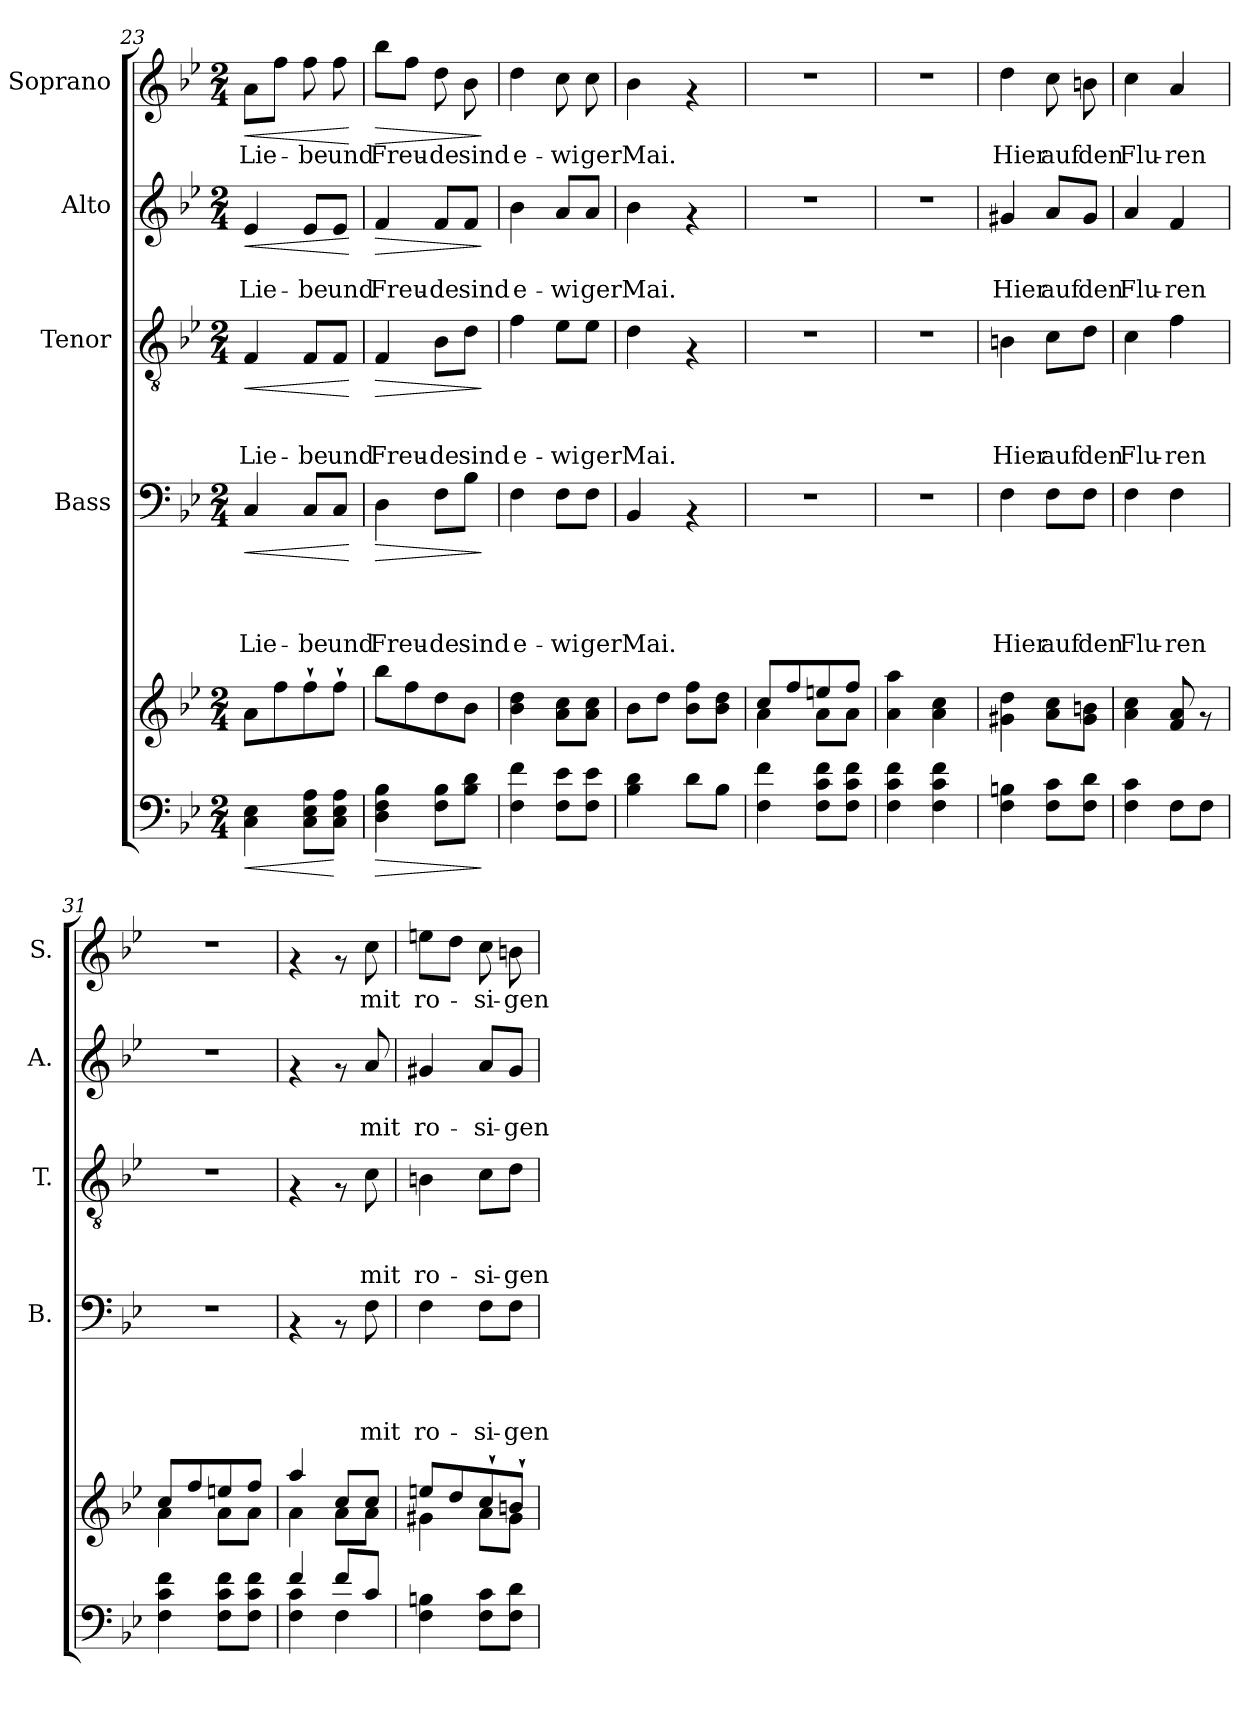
**kern	**dynam	**kern	**kern	**text	**text	**text	**text	**dynam	**kern	**text	**text	**text	**dynam	**kern	**text	**text	**dynam	**kern	**text	**dynam
*part6	*part6	*part5	*part4	*part4	*part4	*part4	*part4	*part4	*part3	*part3	*part3	*part3	*part3	*part2	*part2	*part2	*part2	*part1	*part1	*part1
*staff6	*staff6	*staff5	*staff4	*staff4	*staff4	*staff4	*staff4	*staff4	*staff3	*staff3	*staff3	*staff3	*staff3	*staff2	*staff2	*staff2	*staff2	*staff1	*staff1	*staff1
*	*	*	*I"Bass	*	*	*	*	*	*I"Tenor	*	*	*	*	*I"Alto	*	*	*	*I"Soprano	*	*
*	*	*	*I'B.	*	*	*	*	*	*I'T.	*	*	*	*	*I'A.	*	*	*	*I'S.	*	*
*clefF4	*	*clefG2	*clefF4	*	*	*	*	*	*clefGv2	*	*	*	*	*clefG2	*	*	*	*clefG2	*	*
*k[b-e-]	*	*k[b-e-]	*k[b-e-]	*	*	*	*	*	*k[b-e-]	*	*	*	*	*k[b-e-]	*	*	*	*k[b-e-]	*	*
*B-:	*	*B-:	*B-:	*	*	*	*	*	*B-:	*	*	*	*	*B-:	*	*	*	*B-:	*	*
*M2/4	*	*M2/4	*M2/4	*	*	*	*	*	*M2/4	*	*	*	*	*M2/4	*	*	*	*M2/4	*	*
=23	=23	=23	=23	=23	=23	=23	=23	=23	=23	=23	=23	=23	=23	=23	=23	=23	=23	=23	=23	=23
!	!LO:HP:b	!	!	!	!	!	!LO:LY:b	!LO:HP:b	!	!	!	!LO:LY:b	!LO:HP:b	!	!	!LO:LY:b	!LO:HP:b	!	!LO:LY:b	!LO:HP:b
4C\ 4E-\	<	8a\L	4C/	.	.	.	Lie-	<	4F/	.	.	Lie-	<	4e-/	.	Lie-	<	8a\L	Lie-	<
.	.	8ff\	.	.	.	.	.	.	.	.	.	.	.	.	.	.	.	8ff\J	.	.
!	!	!	!	!	!	!	!LO:LY:b	!	!	!	!	!LO:LY:b	!	!	!	!LO:LY:b	!	!	!LO:LY:b	!
8C\ 8E-\ 8A\L	.	8ff`>\	8C/L	.	.	.	-be	.	8F/L	.	.	-be	.	8e-/L	.	-be	.	8ff\	-be	.
!	!	!	!	!	!	!	!LO:LY:b	!	!	!	!	!LO:LY:b	!	!	!	!LO:LY:b	!	!	!LO:LY:b	!
8C\ 8E-\ 8A\J	[	8ff`>\J	8C/J	.	.	.	und	.	8F/J	.	.	und	.	8e-/J	.	und	.	8ff\	und	.
.	.	.	.	.	.	.	.	[	.	.	.	.	[	.	.	.	[	.	.	[
=24	=24	=24	=24	=24	=24	=24	=24	=24	=24	=24	=24	=24	=24	=24	=24	=24	=24	=24	=24	=24
!	!LO:HP:b	!	!	!	!	!	!LO:LY:b	!LO:HP:b	!	!	!	!LO:LY:b	!LO:HP:b	!	!	!LO:LY:b	!LO:HP:b	!	!LO:LY:b	!LO:HP:b
4D\ 4F\ 4B-\	>	8bb-\L	4D\	.	.	.	Freu-	>	4F/	.	.	Freu-	>	4f/	.	Freu-	>	8bb-\L	Freu-	>
.	.	8ff\	.	.	.	.	.	.	.	.	.	.	.	.	.	.	.	8ff\J	.	.
!	!	!	!	!	!	!	!LO:LY:b	!	!	!	!	!LO:LY:b	!	!	!	!LO:LY:b	!	!	!LO:LY:b	!
8F\ 8B-\L	.	8dd\	8F\L	.	.	.	-de	.	8B-\L	.	.	-de	.	8f/L	.	-de	.	8dd\	-de	.
!	!	!	!	!	!	!	!LO:LY:b	!	!	!	!	!LO:LY:b	!	!	!	!LO:LY:b	!	!	!LO:LY:b	!
8B-\ 8d\J	.	8b-\J	8B-\J	.	.	.	sind	.	8d\J	.	.	sind	.	8f/J	.	sind	.	8b-\	sind	.
.	]	.	.	.	.	.	.	]	.	.	.	.	]	.	.	.	]	.	.	]
=25	=25	=25	=25	=25	=25	=25	=25	=25	=25	=25	=25	=25	=25	=25	=25	=25	=25	=25	=25	=25
!	!	!	!	!	!	!	!LO:LY:b	!	!	!	!	!LO:LY:b	!	!	!	!LO:LY:b	!	!	!LO:LY:b	!
4F\ 4f\	.	4b-\ 4dd\	4F\	.	.	.	e-	.	4f\	.	.	e-	.	4b-\	.	e-	.	4dd\	e-	.
!	!	!	!	!	!	!	!LO:LY:b	!	!	!	!	!LO:LY:b	!	!	!	!LO:LY:b	!	!	!LO:LY:b	!
8F\ 8e-\L	.	8a\ 8cc\L	8F\L	.	.	.	-wi	.	8e-\L	.	.	-wi	.	8a/L	.	-wi	.	8cc\	-wi	.
!	!	!	!	!	!	!	!LO:LY:b	!	!	!	!	!LO:LY:b	!	!	!	!LO:LY:b	!	!	!LO:LY:b	!
8F\ 8e-\J	.	8a\ 8cc\J	8F\J	.	.	.	ger	.	8e-\J	.	.	ger	.	8a/J	.	ger	.	8cc\	ger	.
=26	=26	=26	=26	=26	=26	=26	=26	=26	=26	=26	=26	=26	=26	=26	=26	=26	=26	=26	=26	=26
!	!	!	!	!	!	!	!LO:LY:b	!	!	!	!	!LO:LY:b	!	!	!	!LO:LY:b	!	!	!LO:LY:b	!
4B-\ 4d\	.	8b-\L	4BB-/	.	.	.	Mai.	.	4d\	.	.	Mai.	.	4b-\	.	Mai.	.	4b-\	Mai.	.
.	.	8dd\J	.	.	.	.	.	.	.	.	.	.	.	.	.	.	.	.	.	.
8d\L	.	8b-\ 8ff\L	4rAA	.	.	.	.	.	4rF	.	.	.	.	4rf	.	.	.	4rf	.	.
8B-\J	.	8b-\ 8dd\J	.	.	.	.	.	.	.	.	.	.	.	.	.	.	.	.	.	.
=27	=27	=27	=27	=27	=27	=27	=27	=27	=27	=27	=27	=27	=27	=27	=27	=27	=27	=27	=27	=27
*	*	*^	*	*	*	*	*	*	*	*	*	*	*	*	*	*	*	*	*	*
4F\ 4f\	.	8cc/L	4a\	2r	.	.	.	.	.	2r	.	.	.	.	2r	.	.	.	2r	.	.
.	.	8ff/	.	.	.	.	.	.	.	.	.	.	.	.	.	.	.	.	.	.	.
8F\ 8c\ 8f\L	.	8een/	8a\L	.	.	.	.	.	.	.	.	.	.	.	.	.	.	.	.	.	.
8F\ 8c\ 8f\J	.	8ff/J	8a\J	.	.	.	.	.	.	.	.	.	.	.	.	.	.	.	.	.	.
*	*	*v	*v	*	*	*	*	*	*	*	*	*	*	*	*	*	*	*	*	*	*
!!LO:PB:g=z
=28	=28	=28	=28	=28	=28	=28	=28	=28	=28	=28	=28	=28	=28	=28	=28	=28	=28	=28	=28	=28
4F\ 4c\ 4f\	.	4a\ 4aa\	2r	.	.	.	.	.	2r	.	.	.	.	2r	.	.	.	2r	.	.
4F\ 4c\ 4f\	.	4a\ 4cc\	.	.	.	.	.	.	.	.	.	.	.	.	.	.	.	.	.	.
=29	=29	=29	=29	=29	=29	=29	=29	=29	=29	=29	=29	=29	=29	=29	=29	=29	=29	=29	=29	=29
!	!	!	!	!	!	!	!LO:LY:b	!	!	!	!	!LO:LY:b	!	!	!	!LO:LY:b	!	!	!LO:LY:b	!
4F\ 4Bn\	.	4g#X\ 4dd\	4F\	.	.	.	Hier	.	4Bn\	.	.	Hier	.	4g#X/	.	Hier	.	4dd\	Hier	.
!	!	!	!	!	!	!	!LO:LY:b	!	!	!	!	!LO:LY:b	!	!	!	!LO:LY:b	!	!	!LO:LY:b	!
8F\ 8c\L	.	8a\ 8cc\L	8F\L	.	.	.	auf	.	8c\L	.	.	auf	.	8a/L	.	auf	.	8cc\	auf	.
!	!	!	!	!	!	!	!LO:LY:b	!	!	!	!	!LO:LY:b	!	!	!	!LO:LY:b	!	!	!LO:LY:b	!
8F\ 8d\J	.	8g#\ 8bn\J	8F\J	.	.	.	den	.	8d\J	.	.	den	.	8g#/J	.	den	.	8bn\	den	.
=30	=30	=30	=30	=30	=30	=30	=30	=30	=30	=30	=30	=30	=30	=30	=30	=30	=30	=30	=30	=30
!	!	!	!	!	!	!	!LO:LY:b	!	!	!	!	!LO:LY:b	!	!	!	!LO:LY:b	!	!	!LO:LY:b	!
4F\ 4c\	.	4a\ 4cc\	4F\	.	.	.	Flu-	.	4c\	.	.	Flu-	.	4a/	.	Flu-	.	4cc\	Flu-	.
!	!	!	!	!	!	!	!LO:LY:b	!	!	!	!	!LO:LY:b	!	!	!	!LO:LY:b	!	!	!LO:LY:b	!
8F\L	.	8f/ 8a/	4F\	.	.	.	-ren	.	4f\	.	.	-ren	.	4f/	.	-ren	.	4a/	-ren	.
8F\J	.	8rf	.	.	.	.	.	.	.	.	.	.	.	.	.	.	.	.	.	.
=31	=31	=31	=31	=31	=31	=31	=31	=31	=31	=31	=31	=31	=31	=31	=31	=31	=31	=31	=31	=31
*	*	*^	*	*	*	*	*	*	*	*	*	*	*	*	*	*	*	*	*	*
4F\ 4c\ 4f\	.	8cc/L	4a\	2r	.	.	.	.	.	2r	.	.	.	.	2r	.	.	.	2r	.	.
.	.	8ff/	.	.	.	.	.	.	.	.	.	.	.	.	.	.	.	.	.	.	.
8F\ 8c\ 8f\L	.	8een/	8a\L	.	.	.	.	.	.	.	.	.	.	.	.	.	.	.	.	.	.
8F\ 8c\ 8f\J	.	8ff/J	8a\J	.	.	.	.	.	.	.	.	.	.	.	.	.	.	.	.	.	.
=32	=32	=32	=32	=32	=32	=32	=32	=32	=32	=32	=32	=32	=32	=32	=32	=32	=32	=32	=32	=32	=32
*^	*	*	*	*	*	*	*	*	*	*	*	*	*	*	*	*	*	*	*	*	*
4f/	4F\ 4c\	.	4aa/	4a\	4rAA	.	.	.	.	.	4rF	.	.	.	.	4rf	.	.	.	4rf	.	.
8f/L	4F\	.	8cc/L	8a\L	8rAA	.	.	.	.	.	8rF	.	.	.	.	8rf	.	.	.	8rf	.	.
!	!	!	!	!	!	!	!	!	!LO:LY:b	!	!	!	!	!LO:LY:b	!	!	!	!LO:LY:b	!	!	!LO:LY:b	!
8c/J	.	.	8cc/J	8a\J	8F\	.	.	.	mit	.	8c\	.	.	mit	.	8a/	.	mit	.	8cc\	mit	.
*v	*v	*	*	*	*	*	*	*	*	*	*	*	*	*	*	*	*	*	*	*	*	*
=33	=33	=33	=33	=33	=33	=33	=33	=33	=33	=33	=33	=33	=33	=33	=33	=33	=33	=33	=33	=33	=33
!	!	!	!	!	!	!	!	!LO:LY:b	!	!	!	!	!LO:LY:b	!	!	!	!LO:LY:b	!	!	!LO:LY:b	!
4F\ 4Bn\	.	8een/L	4g#X\	4F\	.	.	.	ro-	.	4Bn\	.	.	ro-	.	4g#X/	.	ro-	.	8een\L	ro-	.
.	.	8dd/	.	.	.	.	.	.	.	.	.	.	.	.	.	.	.	.	8dd\J	.	.
!	!	!	!	!	!	!	!	!LO:LY:b	!	!	!	!	!LO:LY:b	!	!	!	!LO:LY:b	!	!	!LO:LY:b	!
8F\ 8c\L	.	8cc`>/	8a\L	8F\L	.	.	.	-si-	.	8c\L	.	.	-si-	.	8a/L	.	-si-	.	8cc\	-si-	.
!	!	!	!	!	!	!	!	!LO:LY:b	!	!	!	!	!LO:LY:b	!	!	!	!LO:LY:b	!	!	!LO:LY:b	!
8F\ 8d\J	.	8bn`>/J	8g#\J	8F\J	.	.	.	-gen	.	8d\J	.	.	-gen	.	8g#/J	.	-gen	.	8bn\	-gen	.
*	*	*v	*v	*	*	*	*	*	*	*	*	*	*	*	*	*	*	*	*	*	*
=	=	=	=	=	=	=	=	=	=	=	=	=	=	=	=	=	=	=	=	=
*-	*-	*-	*-	*-	*-	*-	*-	*-	*-	*-	*-	*-	*-	*-	*-	*-	*-	*-	*-	*-
